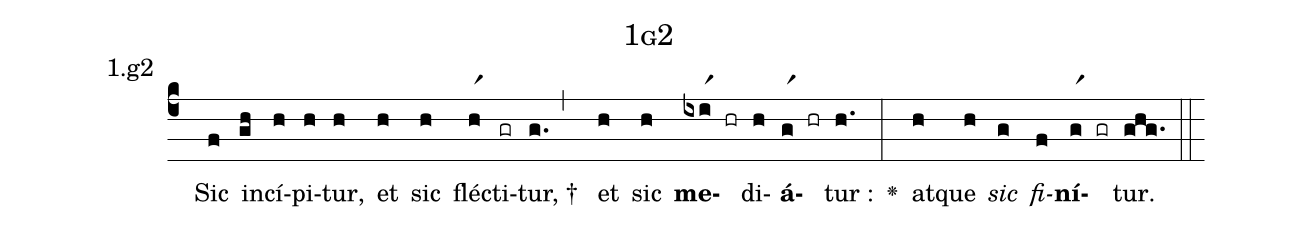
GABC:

name: 1g2;
annotation: 1.g2;
%%
(c4) ~() Sic(f) in(gh)cí(h)pi(h)tur,(h) et(h) sic(h) fléc(hr1)ti(gr)tur, †(g.,) et(h) sic(h) <b>me</b>(ixir1 hr)di(h)<b>á</b>(gr1 hr)tur :(h.) <v>\greheightstar</v>(:) at(h)que(h) <i>sic</i>(g) <i>fi</i>(f)<b>ní</b>(gr1 gr)tur.(ghg.) (::)


%E(h) u(h) o(g) u(f) a(g) e.(ghg.) (::)
